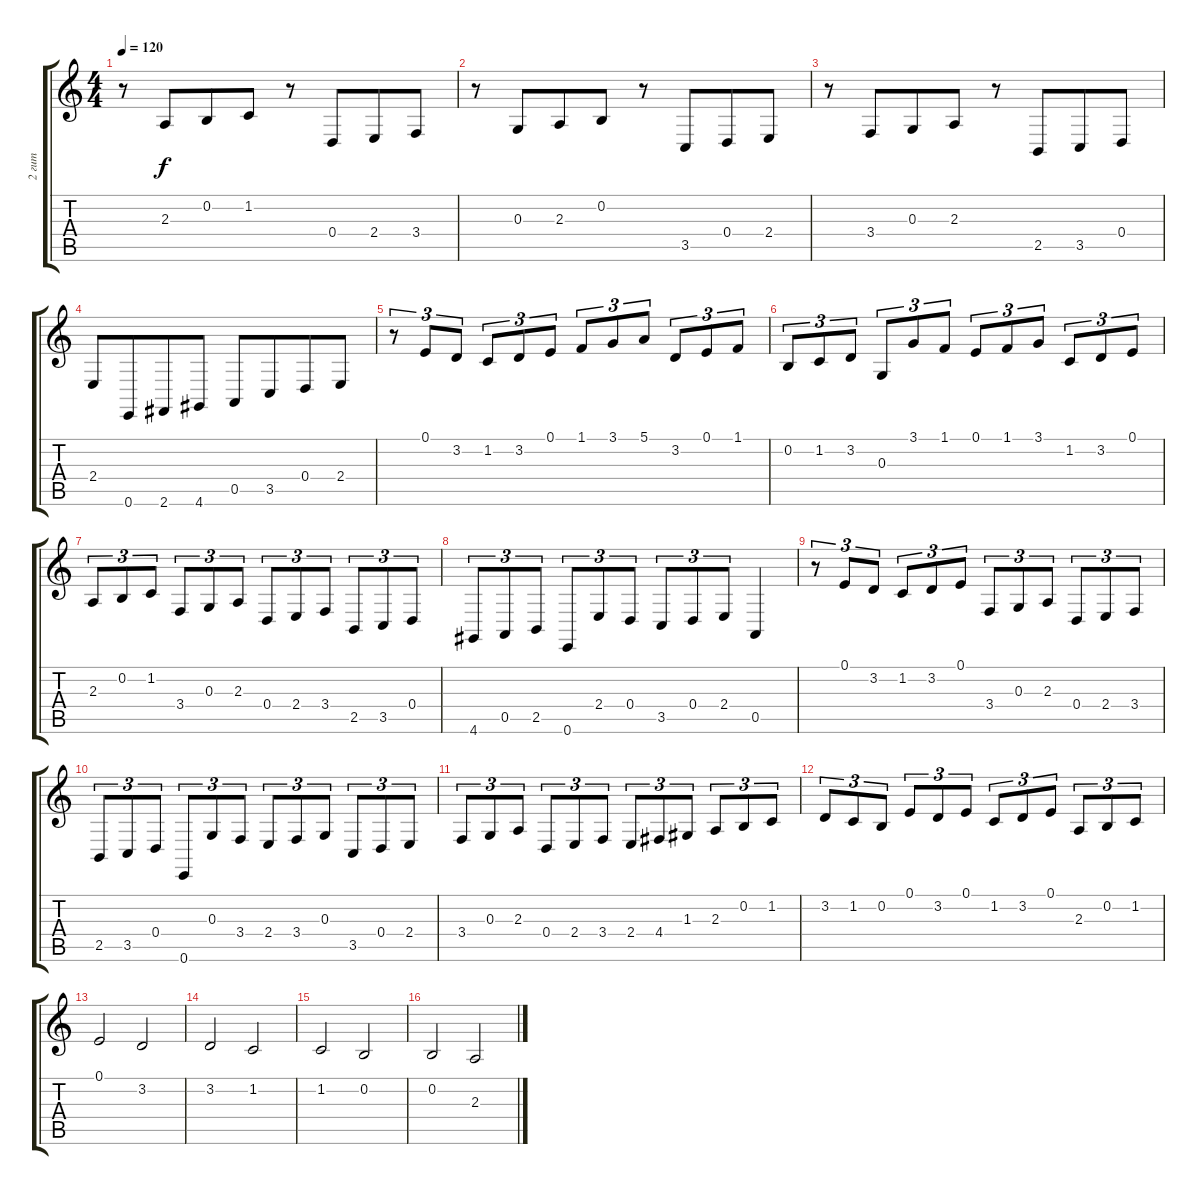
\track ("2 гит" "2 гит") {instrument harpsichord}
\staff {score tabs}
\tuning (E4 B3 G3 D3 A2 E2) {hide}
\ts (4 4)
\tempo 120
\clef g2
\ks c
r.8{dy f} 2.3.8{beam merge} 0.2.8 1.2.8 r.8 0.4.8{beam merge} 2.4.8 3.4.8 |
r.8 0.3.8{beam merge} 2.3.8 0.2.8 r.8 3.5.8{beam merge} 0.4.8 2.4.8 |
r.8 3.4.8{beam merge} 0.3.8 2.3.8 r.8 2.5.8{beam merge} 3.5.8 0.4.8 |
2.4.8 0.6.8{beam merge} 2.6.8 4.6.8 0.5.8 3.5.8{beam merge} 0.4.8 2.4.8 |
r.8{tu (3 2)} 0.1.8{tu (3 2)} 3.2.8{tu (3 2)} 1.2.8{tu (3 2)} 3.2.8{tu (3 2)} 0.1.8{tu (3 2)} 1.1.8{tu (3 2)} 3.1.8{tu (3 2)} 5.1.8{tu (3 2)} 3.2.8{tu (3 2)} 0.1.8{tu (3 2)} 1.1.8{tu (3 2)} |
0.2.8{tu (3 2)} 1.2.8{tu (3 2)} 3.2.8{tu (3 2)} 0.3.8{tu (3 2)} 3.1.8{tu (3 2)} 1.1.8{tu (3 2)} 0.1.8{tu (3 2)} 1.1.8{tu (3 2)} 3.1.8{tu (3 2)} 1.2.8{tu (3 2)} 3.2.8{tu (3 2)} 0.1.8{tu (3 2)} |
2.3.8{tu (3 2)} 0.2.8{tu (3 2)} 1.2.8{tu (3 2)} 3.4.8{tu (3 2)} 0.3.8{tu (3 2)} 2.3.8{tu (3 2)} 0.4.8{tu (3 2)} 2.4.8{tu (3 2)} 3.4.8{tu (3 2)} 2.5.8{tu (3 2)} 3.5.8{tu (3 2)} 0.4.8{tu (3 2)} |
4.6.8{tu (3 2)} 0.5.8{tu (3 2)} 2.5.8{tu (3 2)} 0.6.8{tu (3 2)} 2.4.8{tu (3 2)} 0.4.8{tu (3 2)} 3.5.8{tu (3 2)} 0.4.8{tu (3 2)} 2.4.8{tu (3 2)} 0.5.4 |
r.8{tu (3 2)} 0.1.8{tu (3 2)} 3.2.8{tu (3 2)} 1.2.8{tu (3 2)} 3.2.8{tu (3 2)} 0.1.8{tu (3 2)} 3.4.8{tu (3 2)} 0.3.8{tu (3 2)} 2.3.8{tu (3 2)} 0.4.8{tu (3 2)} 2.4.8{tu (3 2)} 3.4.8{tu (3 2)} |
2.5.8{tu (3 2)} 3.5.8{tu (3 2)} 0.4.8{tu (3 2)} 0.6.8{tu (3 2)} 0.3.8{tu (3 2)} 3.4.8{tu (3 2)} 2.4.8{tu (3 2)} 3.4.8{tu (3 2)} 0.3.8{tu (3 2)} 3.5.8{tu (3 2)} 0.4.8{tu (3 2)} 2.4.8{tu (3 2)} |
3.4.8{tu (3 2)} 0.3.8{tu (3 2)} 2.3.8{tu (3 2)} 0.4.8{tu (3 2)} 2.4.8{tu (3 2)} 3.4.8{tu (3 2)} 2.4.8{tu (3 2)} 4.4.8{tu (3 2)} 1.3.8{tu (3 2)} 2.3.8{tu (3 2)} 0.2.8{tu (3 2)} 1.2.8{tu (3 2)} |
3.2.8{tu (3 2)} 1.2.8{tu (3 2)} 0.2.8{tu (3 2)} 0.1.8{tu (3 2)} 3.2.8{tu (3 2)} 0.1.8{tu (3 2)} 1.2.8{tu (3 2)} 3.2.8{tu (3 2)} 0.1.8{tu (3 2)} 2.3.8{tu (3 2)} 0.2.8{tu (3 2)} 1.2.8{tu (3 2)} |
0.1.2 3.2.2 |
3.2.2 1.2.2 |
1.2.2 0.2.2 |
0.2.2 2.3.2
